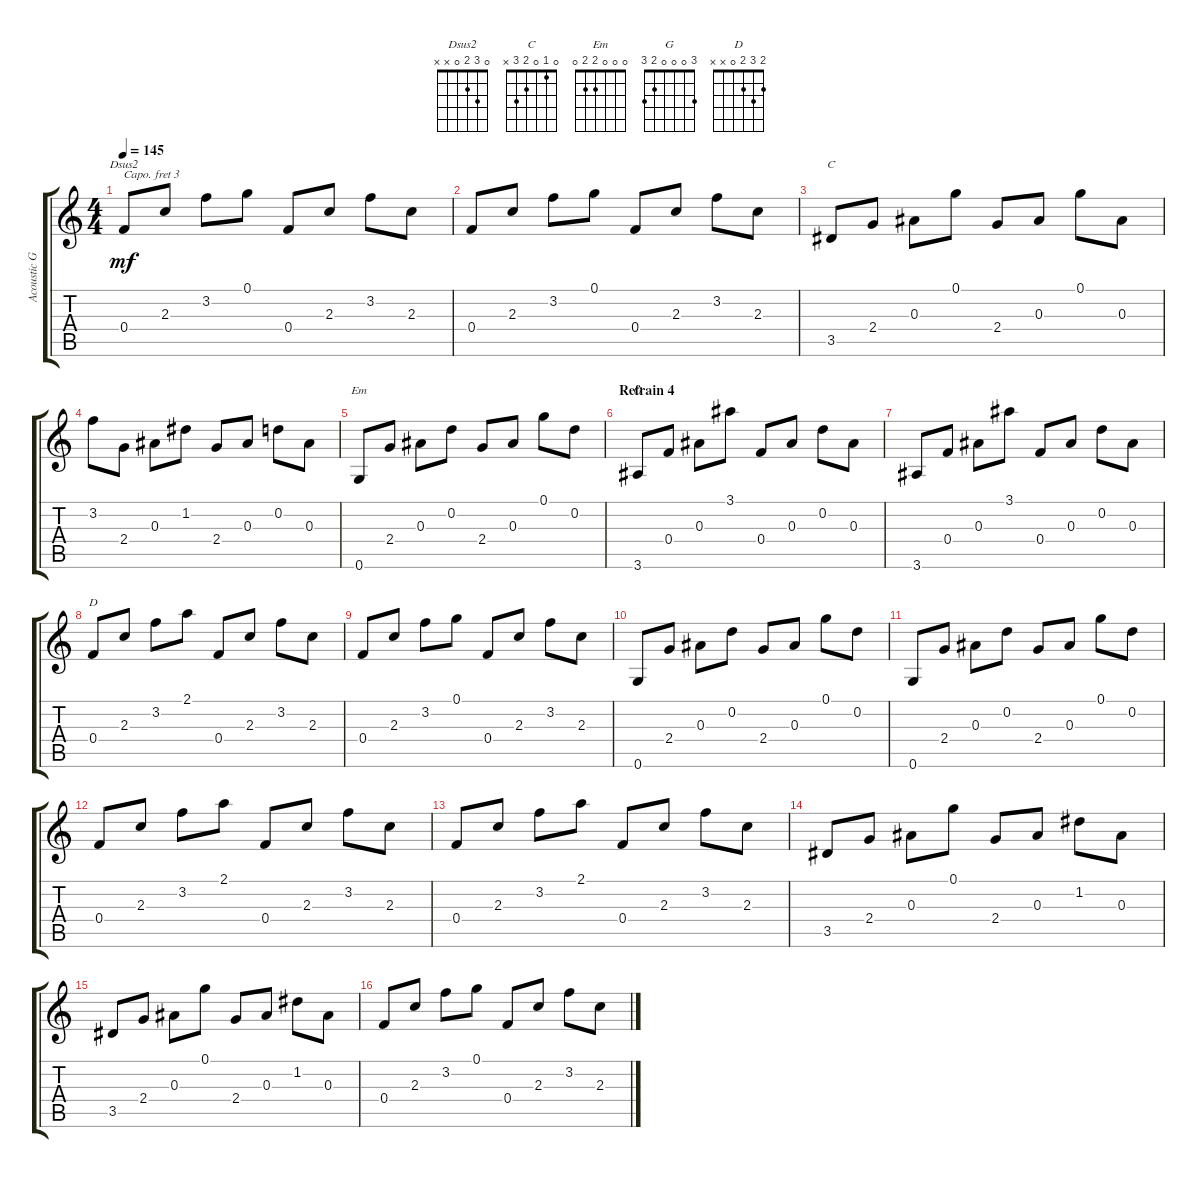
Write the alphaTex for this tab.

\track ("Acoustic Guitar (Steel)" "Acoustic G") {instrument acousticguitarsteel}
\staff {score tabs}
\capo 3
\tuning (E4 B3 G3 D3 A2 E2) {hide}
\chord ("Dsus2" 0 3 2 0 x x)
\chord ("C" 0 1 0 2 3 x)
\chord ("Em" 0 0 0 2 2 0)
\chord ("G" 3 0 0 0 2 3)
\chord ("D" 2 3 2 0 x x)
\ts (4 4)
\tempo 145
\clef g2
\ks c
0.4.8{ch "Dsus2" dy mf} 2.3.8 3.2.8 0.1.8 0.4.8 2.3.8 3.2.8 2.3.8 |
0.4.8 2.3.8 3.2.8 0.1.8 0.4.8 2.3.8 3.2.8 2.3.8 |
3.5.8{ch "C"} 2.4.8 0.3.8 0.1.8 2.4.8 0.3.8 0.1.8 0.3.8 |
3.2.8 2.4.8 0.3.8 1.2.8 2.4.8 0.3.8 0.2.8 0.3.8 |
0.6.8{ch "Em"} 2.4.8 0.3.8 0.2.8 2.4.8 0.3.8 0.1.8 0.2.8 |
\section ("" "Refrain 4")
3.6.8{ch "G"} 0.4.8 0.3.8 3.1.8 0.4.8 0.3.8 0.2.8 0.3.8 |
3.6.8 0.4.8 0.3.8 3.1.8 0.4.8 0.3.8 0.2.8 0.3.8 |
0.4.8{ch "D"} 2.3.8 3.2.8 2.1.8 0.4.8 2.3.8 3.2.8 2.3.8 |
0.4.8 2.3.8 3.2.8 0.1.8 0.4.8 2.3.8 3.2.8 2.3.8 |
0.6.8 2.4.8 0.3.8 0.2.8 2.4.8 0.3.8 0.1.8 0.2.8 |
0.6.8 2.4.8 0.3.8 0.2.8 2.4.8 0.3.8 0.1.8 0.2.8 |
0.4.8 2.3.8 3.2.8 2.1.8 0.4.8 2.3.8 3.2.8 2.3.8 |
0.4.8 2.3.8 3.2.8 2.1.8 0.4.8 2.3.8 3.2.8 2.3.8 |
3.5.8 2.4.8 0.3.8 0.1.8 2.4.8 0.3.8 1.2.8 0.3.8 |
3.5.8 2.4.8 0.3.8 0.1.8 2.4.8 0.3.8 1.2.8 0.3.8 |
0.4.8 2.3.8 3.2.8 0.1.8 0.4.8 2.3.8 3.2.8 2.3.8
